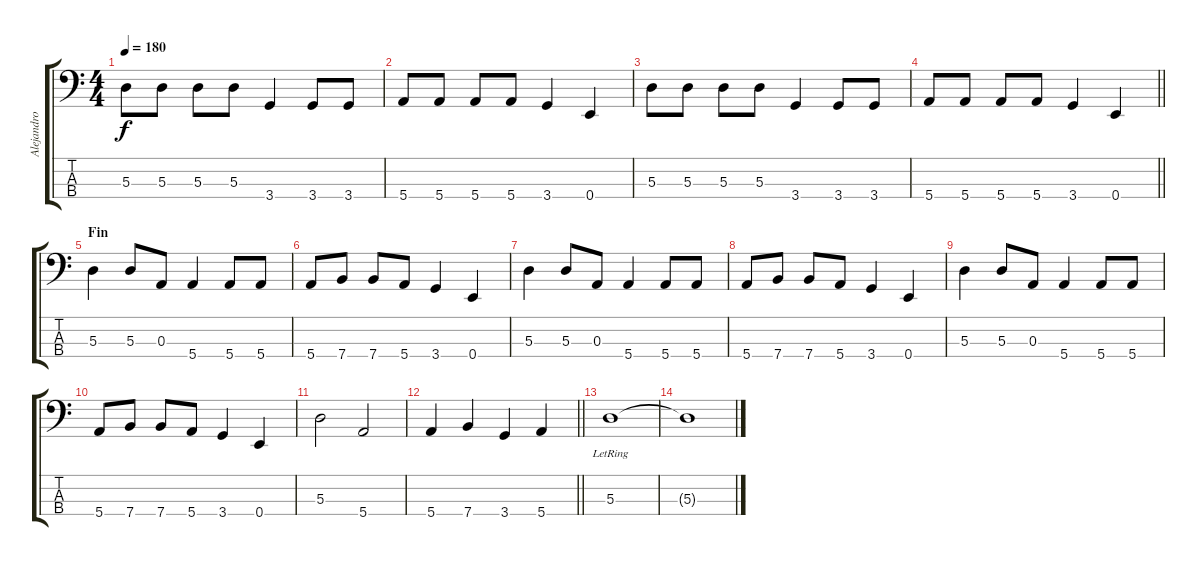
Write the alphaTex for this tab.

\track ("Alejandro Toloza" "Alejandro ") {instrument electricbassfinger}
\staff {score tabs}
\tuning (G2 D2 A1 E1) {hide}
\ts (4 4)
\tempo 180
\clef f4
\ks c
5.3.8{dy f} 5.3.8 5.3.8 5.3.8 3.4.4 3.4.8 3.4.8 |
5.4.8 5.4.8 5.4.8 5.4.8 3.4.4 0.4.4 |
5.3.8 5.3.8 5.3.8 5.3.8 3.4.4 3.4.8 3.4.8 |
\barLineRight lightlight
5.4.8 5.4.8 5.4.8 5.4.8 3.4.4 0.4.4 |
\section ("" "Fin")
5.3.4 5.3.8 0.3.8 5.4.4 5.4.8 5.4.8 |
5.4.8 7.4.8 7.4.8 5.4.8 3.4.4 0.4.4 |
5.3.4 5.3.8 0.3.8 5.4.4 5.4.8 5.4.8 |
5.4.8 7.4.8 7.4.8 5.4.8 3.4.4 0.4.4 |
5.3.4 5.3.8 0.3.8 5.4.4 5.4.8 5.4.8 |
5.4.8 7.4.8 7.4.8 5.4.8 3.4.4 0.4.4 |
5.3.2 5.4.2 |
\barLineRight lightlight
5.4.4 7.4.4 3.4.4 5.4.4 |
5.3{lr}.1 |
5.3{t}.1
